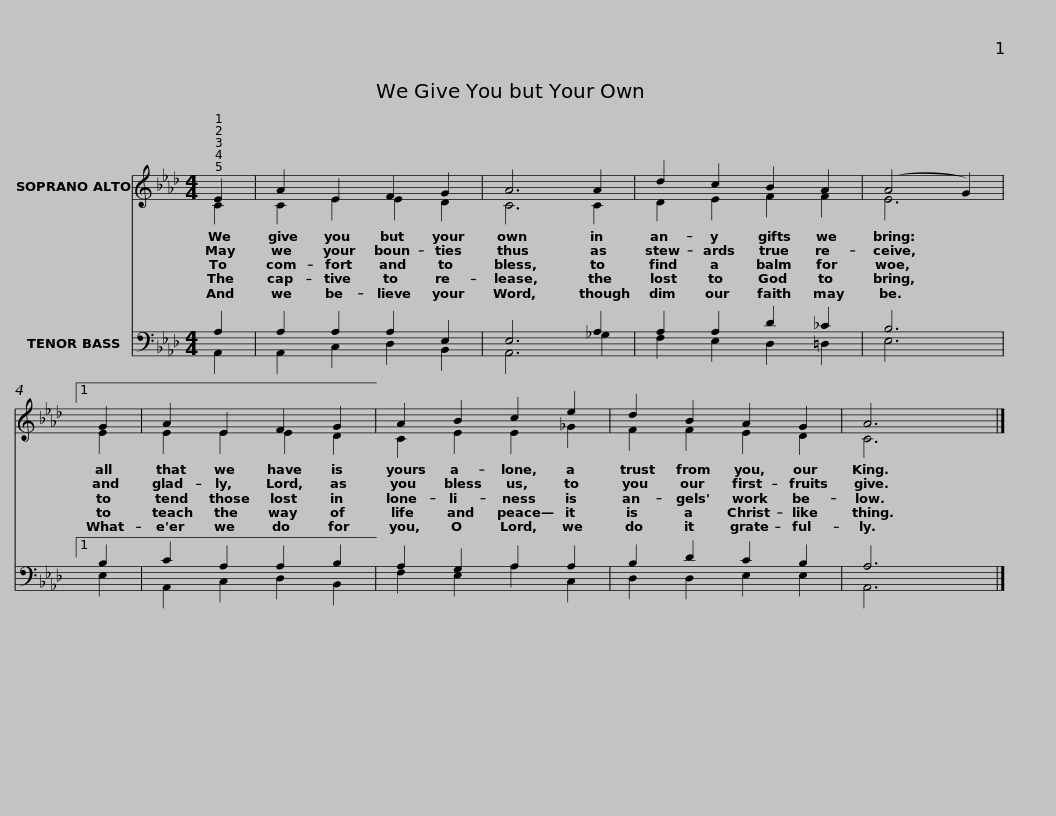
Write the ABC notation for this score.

X:1
%%score ( 1 2 ) ( 3 4 )
L:1/8
M:4/4
I:linebreak $
K:Ab
V:1 treble
V:2 treble
V:3 bass
V:4 bass
V:1
 E2 | A2 E2 F2 G2 | A6 A2 | d2 c2 B2 A2 | (A4 G2) |1$ %5
 G2 | A2 E2 F2 G2 | A2 B2 c2 e2 | d2 B2 A2 G2 | A6 x2 |] %10
V:2
 C2 | C2 E2 E2 D2 | C6 C2 | D2 E2 F2 F2 | E6 |1$ %5
 E2 | E2 E2 E2 D2 | C2 E2 E2 _G2 | F2 F2 E2 D2 | C6 x2 |] %10
V:3
 A,2 | A,2 A,2 A,2 E,2 | E,6 A,2 | A,2 A,2 D2 _C2 | B,6 |1$ %5
 B,2 | C2 A,2 A,2 B,2 | A,2 G,2 A,2 A,2 | B,2 D2 C2 B,2 | A,6 x2 |] %10
V:4
 A,,2 | A,,2 C,2 D,2 B,,2 | A,,6 _G,2 | F,2 E,2 D,2 =D,2 | E,6 |1$ %5
 E,2 | A,,2 C,2 D,2 B,,2 | F,2 E,2 A,2 C,2 | D,2 D,2 E,2 E,2 | A,,6 x2 |] %10
